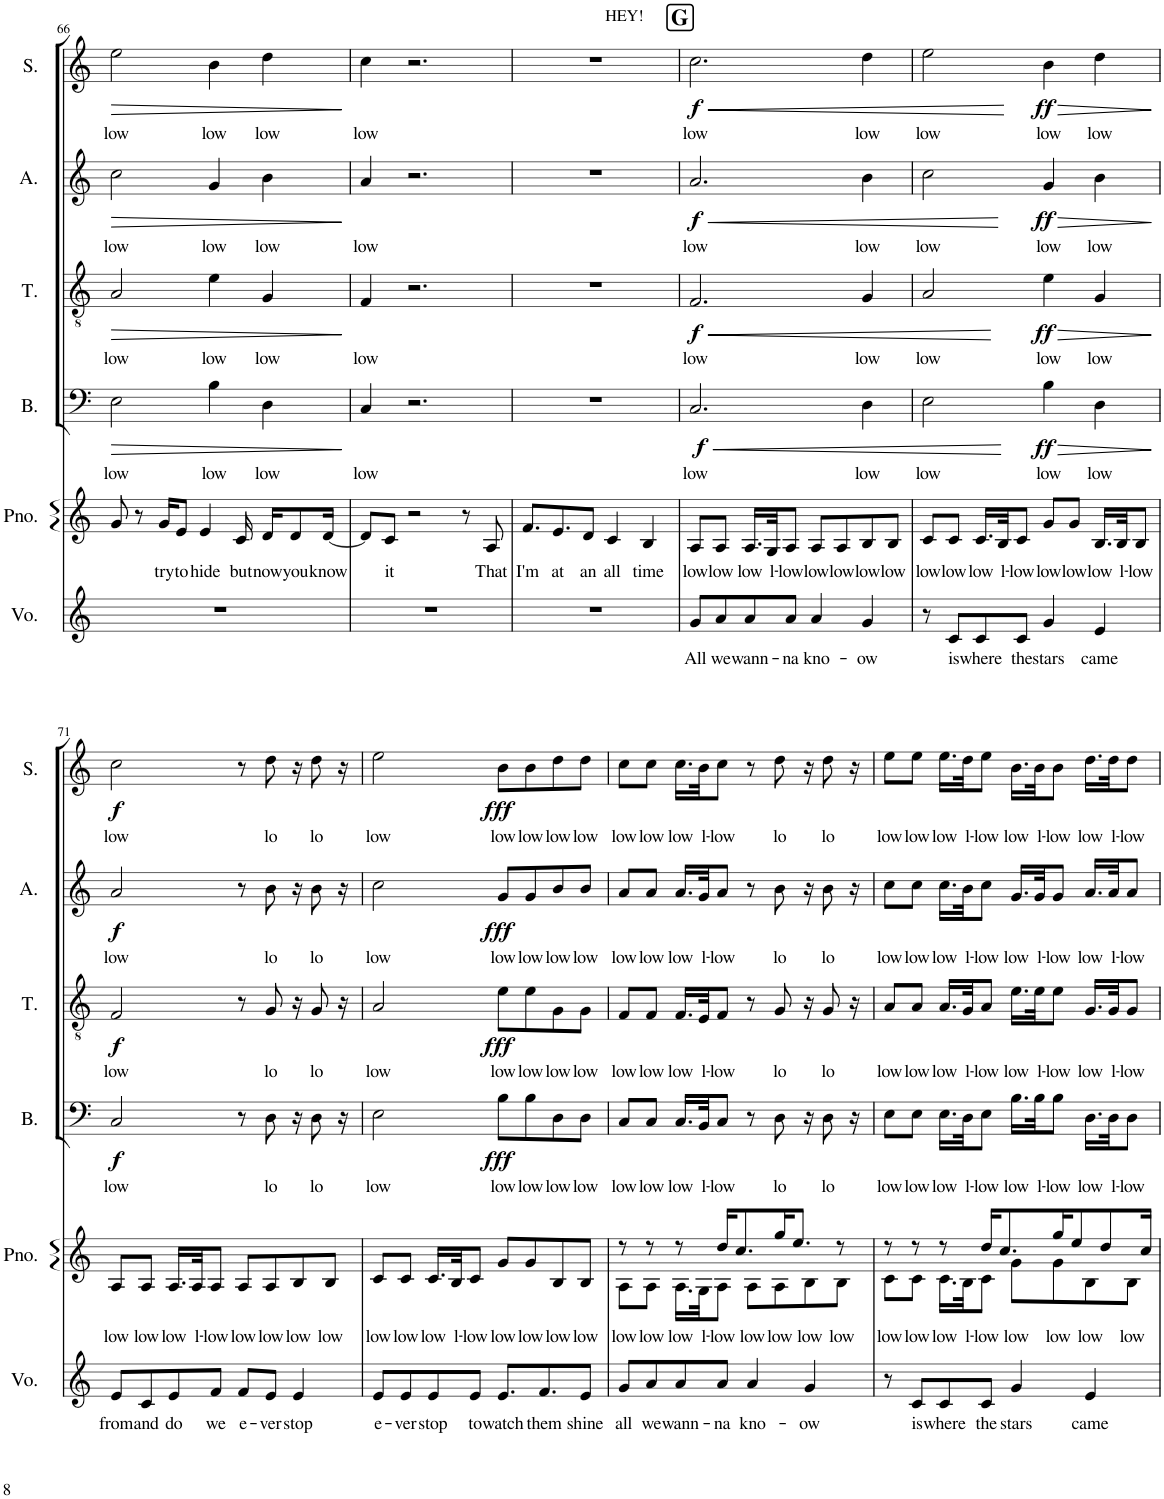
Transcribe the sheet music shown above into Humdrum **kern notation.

**kern	**text	**kern	**text	**kern	**text	**dynam	**kern	**text	**dynam	**kern	**text	**dynam	**kern	**text	**dynam
*part6	*part6	*part5	*part5	*part4	*part4	*part4	*part3	*part3	*part3	*part2	*part2	*part2	*part1	*part1	*part1
*staff6	*staff6	*staff5	*staff5	*staff4	*staff4	*staff4	*staff3	*staff3	*staff3	*staff2	*staff2	*staff2	*staff1	*staff1	*staff1
*I"Solo 2	*	*I"Solo 1	*	*I"Bass	*	*	*I"Tenor	*	*	*I"Alto	*	*	*I"Soprano	*	*
*	*	*	*	*I'B.	*	*	*I'T.	*	*	*I'A.	*	*	*I'S.	*	*
!!LO:PB:g=z
*clefG2	*	*clefG2	*	*clefF4	*	*	*clefGv2	*	*	*clefG2	*	*	*clefG2	*	*
*k[]	*	*k[]	*	*k[]	*	*	*k[]	*	*	*k[]	*	*	*k[]	*	*
*M4/4	*	*M4/4	*	*M4/4	*	*	*M4/4	*	*	*M4/4	*	*	*M4/4	*	*
=66	=66	=66	=66	=66	=66	=66	=66	=66	=66	=66	=66	=66	=66	=66	=66
!	!	!	!	!	!LO:LY:b	!LO:HP:b	!	!LO:LY:b	!LO:HP:b	!	!LO:LY:b	!LO:HP:b	!	!LO:LY:b	!LO:HP:b
1r	.	8g/	.	2E\	low	>	2A/	low	>	2cc\	low	>	2ee\	low	>
.	.	8r	.	.	.	.	.	.	.	.	.	.	.	.	.
!	!	!	!LO:LY:b	!	!	!	!	!	!	!	!	!	!	!	!
.	.	16g/KL	try	.	.	.	.	.	.	.	.	.	.	.	.
!	!	!	!LO:LY:b	!	!	!	!	!	!	!	!	!	!	!	!
.	.	8e/J	to	.	.	.	.	.	.	.	.	.	.	.	.
!	!	!	!LO:LY:b	!	!	!	!	!	!	!	!	!	!	!	!
.	.	4e/	hide	.	.	.	.	.	.	.	.	.	.	.	.
!	!	!	!	!	!LO:LY:b	!	!	!LO:LY:b	!	!	!LO:LY:b	!	!	!LO:LY:b	!
.	.	.	.	4B\	low	.	4e\	low	.	4g/	low	.	4b\	low	.
!	!	!	!LO:LY:b	!	!	!	!	!	!	!	!	!	!	!	!
.	.	16c/	but	.	.	.	.	.	.	.	.	.	.	.	.
!	!	!	!LO:LY:b	!	!LO:LY:b	!	!	!LO:LY:b	!	!	!LO:LY:b	!	!	!LO:LY:b	!
.	.	16d/KL	now	4D\	low	.	4G/	low	.	4b\	low	.	4dd\	low	.
!	!	!	!LO:LY:b	!	!	!	!	!	!	!	!	!	!	!	!
.	.	8d/	you	.	.	.	.	.	.	.	.	.	.	.	.
!	!	!	!LO:LY:b	!	!	!	!	!	!	!	!	!	!	!	!
.	.	[16d/Jk	know	.	.	.	.	.	.	.	.	.	.	.	.
.	.	.	.	.	.	]	.	.	]	.	.	]	.	.	]
=67	=67	=67	=67	=67	=67	=67	=67	=67	=67	=67	=67	=67	=67	=67	=67
!	!	!	!	!	!LO:LY:b	!	!	!LO:LY:b	!	!	!LO:LY:b	!	!	!LO:LY:b	!
1r	.	8d/L]	.	4C/	low	.	4F/	low	.	4a/	low	.	4cc\	low	.
!	!	!	!LO:LY:b	!	!	!	!	!	!	!	!	!	!	!	!
.	.	8c/J	it	.	.	.	.	.	.	.	.	.	.	.	.
.	.	2r	.	2.r	.	.	2.r	.	.	2.r	.	.	2.r	.	.
.	.	8r	.	.	.	.	.	.	.	.	.	.	.	.	.
!	!	!	!LO:LY:b	!	!	!	!	!	!	!	!	!	!	!	!
.	.	8A/	That	.	.	.	.	.	.	.	.	.	.	.	.
=68	=68	=68	=68	=68	=68	=68	=68	=68	=68	=68	=68	=68	=68	=68	=68
!	!	!	!LO:LY:b	!	!	!	!	!	!	!	!	!	!	!	!
1r	.	8.f/L	I'm	1r	.	.	1r	.	.	1r	.	.	1r	.	.
!	!	!	!LO:LY:b	!	!	!	!	!	!	!	!	!	!	!	!
.	.	8.e/	at	.	.	.	.	.	.	.	.	.	.	.	.
!	!	!	!LO:LY:b	!	!	!	!	!	!	!	!	!	!	!	!
.	.	8d/J	an	.	.	.	.	.	.	.	.	.	.	.	.
!	!	!	!LO:LY:b	!	!	!	!	!	!	!	!	!	!	!	!
.	.	4c/	all	.	.	.	.	.	.	.	.	.	.	.	.
!	!	!	!LO:LY:b	!	!	!	!	!	!	!	!	!	!	!	!
.	.	4B/	time	.	.	.	.	.	.	.	.	.	.	.	.
!!LO:REH:place=s1:a:B:cj:fs=14:t=G
=69	=69	=69	=69	=69	=69	=69	=69	=69	=69	=69	=69	=69	=69	=69	=69
!	!	!	!	!	!	!	!	!	!	!	!	!	!LO:TX:a:t=HEY!	!	!
!	!LO:LY:b	!	!LO:LY:b	!	!LO:LY:b	!LO:HP:b	!	!LO:LY:b	!LO:HP:b	!	!LO:LY:b	!LO:HP:b	!	!LO:LY:b	!LO:HP:b
!	!	!	!	!	!	!LO:DY:n=1:b	!	!	!LO:DY:n=1:b	!	!	!LO:DY:n=1:b	!	!	!LO:DY:n=1:b
8g/L	All	8A/L	low	2.C/	low	< f	2.F/	low	< f	2.a/	low	< f	2.cc\	low	< f
!	!LO:LY:b	!	!LO:LY:b	!	!	!	!	!	!	!	!	!	!	!	!
8a/	we	8A/J	low	.	.	.	.	.	.	.	.	.	.	.	.
!	!LO:LY:b	!	!LO:LY:b	!	!	!	!	!	!	!	!	!	!	!	!
8a/	wann-	16.A/LL	low	.	.	.	.	.	.	.	.	.	.	.	.
!	!	!	!LO:LY:b	!	!	!	!	!	!	!	!	!	!	!	!
.	.	32G/JK	l-	.	.	.	.	.	.	.	.	.	.	.	.
!	!LO:LY:b	!	!LO:LY:b	!	!	!	!	!	!	!	!	!	!	!	!
8a/J	-na	8A/J	-low	.	.	.	.	.	.	.	.	.	.	.	.
!	!LO:LY:b	!	!LO:LY:b	!	!	!	!	!	!	!	!	!	!	!	!
4a/	kno-	8A/L	low	.	.	.	.	.	.	.	.	.	.	.	.
!	!	!	!LO:LY:b	!	!	!	!	!	!	!	!	!	!	!	!
.	.	8A/	low	.	.	.	.	.	.	.	.	.	.	.	.
!	!LO:LY:b	!	!LO:LY:b	!	!LO:LY:b	!	!	!LO:LY:b	!	!	!LO:LY:b	!	!	!LO:LY:b	!
4g/	-ow	8B/	low	4D\	low	.	4G/	low	.	4b\	low	.	4dd\	low	.
!	!	!	!LO:LY:b	!	!	!	!	!	!	!	!	!	!	!	!
.	.	8B/J	low	.	.	.	.	.	.	.	.	.	.	.	.
.	.	.	.	.	.	[	.	.	[	.	.	[	.	.	[
=70	=70	=70	=70	=70	=70	=70	=70	=70	=70	=70	=70	=70	=70	=70	=70
!	!	!	!LO:LY:b	!	!LO:LY:b	!	!	!LO:LY:b	!	!	!LO:LY:b	!	!	!LO:LY:b	!
8r	.	8c/L	low	2E\	low	.	2A/	low	.	2cc\	low	.	2ee\	low	.
!	!LO:LY:b	!	!LO:LY:b	!	!	!	!	!	!	!	!	!	!	!	!
8c/L	is	8c/J	low	.	.	.	.	.	.	.	.	.	.	.	.
!	!LO:LY:b	!	!LO:LY:b	!	!	!	!	!	!	!	!	!	!	!	!
8c/	where	16.c/LL	low	.	.	.	.	.	.	.	.	.	.	.	.
!	!	!	!LO:LY:b	!	!	!	!	!	!	!	!	!	!	!	!
.	.	32B/JK	l-	.	.	.	.	.	.	.	.	.	.	.	.
!	!LO:LY:b	!	!LO:LY:b	!	!	!	!	!	!	!	!	!	!	!	!
8c/J	the	8c/J	-low	.	.	.	.	.	.	.	.	.	.	.	.
!	!LO:LY:b	!	!LO:LY:b	!	!LO:LY:b	!LO:HP:b	!	!LO:LY:b	!LO:HP:b	!	!LO:LY:b	!LO:HP:b	!	!LO:LY:b	!LO:HP:b
!	!	!	!	!	!	!LO:DY:n=1:b	!	!	!LO:DY:n=1:b	!	!	!LO:DY:n=1:b	!	!	!LO:DY:n=1:b
4g/	stars	8g/L	low	4B\	low	> ff	4e\	low	> ff	4g/	low	> ff	4b\	low	> ff
!	!	!	!LO:LY:b	!	!	!	!	!	!	!	!	!	!	!	!
.	.	8g/J	low	.	.	.	.	.	.	.	.	.	.	.	.
!	!LO:LY:b	!	!LO:LY:b	!	!LO:LY:b	!	!	!LO:LY:b	!	!	!LO:LY:b	!	!	!LO:LY:b	!
4e/	came	16.B/LL	low	4D\	low	.	4G/	low	.	4b\	low	.	4dd\	low	.
!	!	!	!LO:LY:b	!	!	!	!	!	!	!	!	!	!	!	!
.	.	32B/JK	l-	.	.	.	.	.	.	.	.	.	.	.	.
!	!	!	!LO:LY:b	!	!	!	!	!	!	!	!	!	!	!	!
.	.	8B/J	-low	.	.	.	.	.	.	.	.	.	.	.	.
.	.	.	.	.	.	]	.	.	]	.	.	]	.	.	]
!!LO:LB:g=z
=71	=71	=71	=71	=71	=71	=71	=71	=71	=71	=71	=71	=71	=71	=71	=71
!	!LO:LY:b	!	!LO:LY:b	!	!LO:LY:b	!LO:DY:b	!	!LO:LY:b	!LO:DY:b	!	!LO:LY:b	!LO:DY:b	!	!LO:LY:b	!LO:DY:b
8e/L	from	8A/L	low	2C/	low	f	2F/	low	f	2a/	low	f	2cc\	low	f
!	!LO:LY:b	!	!LO:LY:b	!	!	!	!	!	!	!	!	!	!	!	!
8c/	and	8A/J	low	.	.	.	.	.	.	.	.	.	.	.	.
!	!LO:LY:b	!	!LO:LY:b	!	!	!	!	!	!	!	!	!	!	!	!
8e/	do	16.A/LL	low	.	.	.	.	.	.	.	.	.	.	.	.
!	!	!	!LO:LY:b	!	!	!	!	!	!	!	!	!	!	!	!
.	.	32A/JK	l-	.	.	.	.	.	.	.	.	.	.	.	.
!	!LO:LY:b	!	!LO:LY:b	!	!	!	!	!	!	!	!	!	!	!	!
8f/J	we	8A/J	-low	.	.	.	.	.	.	.	.	.	.	.	.
!	!LO:LY:b	!	!LO:LY:b	!	!	!	!	!	!	!	!	!	!	!	!
8f/L	e-	8A/L	low	8r	.	.	8r	.	.	8r	.	.	8r	.	.
!	!LO:LY:b	!	!LO:LY:b	!	!LO:LY:b	!	!	!LO:LY:b	!	!	!LO:LY:b	!	!	!LO:LY:b	!
8e/J	-ver	8A/	low	8D\	lo	.	8G/	lo	.	8b\	lo	.	8dd\	lo	.
!	!LO:LY:b	!	!LO:LY:b	!	!	!	!	!	!	!	!	!	!	!	!
4e/	stop	8B/	low	16r	.	.	16r	.	.	16r	.	.	16r	.	.
!	!	!	!	!	!LO:LY:b	!	!	!LO:LY:b	!	!	!LO:LY:b	!	!	!LO:LY:b	!
.	.	.	.	8D\	lo	.	8G/	lo	.	8b\	lo	.	8dd\	lo	.
!	!	!	!LO:LY:b	!	!	!	!	!	!	!	!	!	!	!	!
.	.	8B/J	low	.	.	.	.	.	.	.	.	.	.	.	.
.	.	.	.	16r	.	.	16r	.	.	16r	.	.	16r	.	.
=72	=72	=72	=72	=72	=72	=72	=72	=72	=72	=72	=72	=72	=72	=72	=72
!	!LO:LY:b	!	!LO:LY:b	!	!LO:LY:b	!	!	!LO:LY:b	!	!	!LO:LY:b	!	!	!LO:LY:b	!
8e/L	e-	8c/L	low	2E\	low	.	2A/	low	.	2cc\	low	.	2ee\	low	.
!	!LO:LY:b	!	!LO:LY:b	!	!	!	!	!	!	!	!	!	!	!	!
8e/	-ver	8c/J	low	.	.	.	.	.	.	.	.	.	.	.	.
!	!LO:LY:b	!	!LO:LY:b	!	!	!	!	!	!	!	!	!	!	!	!
8e/	stop	16.c/LL	low	.	.	.	.	.	.	.	.	.	.	.	.
!	!	!	!LO:LY:b	!	!	!	!	!	!	!	!	!	!	!	!
.	.	32B/JK	l-	.	.	.	.	.	.	.	.	.	.	.	.
!	!LO:LY:b	!	!LO:LY:b	!	!	!	!	!	!	!	!	!	!	!	!
8e/J	to	8c/J	-low	.	.	.	.	.	.	.	.	.	.	.	.
!	!LO:LY:b	!	!LO:LY:b	!	!LO:LY:b	!LO:DY:b	!	!LO:LY:b	!LO:DY:b	!	!LO:LY:b	!LO:DY:b	!	!LO:LY:b	!LO:DY:b
8.e/L	watch	8g/L	low	8B\L	low	fff	8e\L	low	fff	8g/L	low	fff	8b\L	low	fff
!	!	!	!LO:LY:b	!	!LO:LY:b	!	!	!LO:LY:b	!	!	!LO:LY:b	!	!	!LO:LY:b	!
.	.	8g/	low	8B\	low	.	8e\	low	.	8g/	low	.	8b\	low	.
!	!LO:LY:b	!	!	!	!	!	!	!	!	!	!	!	!	!	!
8.f/	them	.	.	.	.	.	.	.	.	.	.	.	.	.	.
!	!	!	!LO:LY:b	!	!LO:LY:b	!	!	!LO:LY:b	!	!	!LO:LY:b	!	!	!LO:LY:b	!
.	.	8B/	low	8D\	low	.	8G\	low	.	8b/	low	.	8dd\	low	.
!	!LO:LY:b	!	!LO:LY:b	!	!LO:LY:b	!	!	!LO:LY:b	!	!	!LO:LY:b	!	!	!LO:LY:b	!
8e/J	shine	8B/J	low	8D\J	low	.	8G\J	low	.	8b/J	low	.	8dd\J	low	.
=73	=73	=73	=73	=73	=73	=73	=73	=73	=73	=73	=73	=73	=73	=73	=73
!	!LO:LY:b	!	!LO:LY:b	!	!LO:LY:b	!	!	!LO:LY:b	!	!	!LO:LY:b	!	!	!LO:LY:b	!
*	*	*^	*	*	*	*	*	*	*	*	*	*	*	*	*
8g/L	all	8r	8A\L	low	8C/L	low	.	8F/L	low	.	8a/L	low	.	8cc\L	low	.
!	!LO:LY:b	!	!	!LO:LY:b	!	!LO:LY:b	!	!	!LO:LY:b	!	!	!LO:LY:b	!	!	!LO:LY:b	!
8a/	we	8r	8A\J	low	8C/J	low	.	8F/J	low	.	8a/J	low	.	8cc\J	low	.
!	!LO:LY:b	!	!	!LO:LY:b	!	!LO:LY:b	!	!	!LO:LY:b	!	!	!LO:LY:b	!	!	!LO:LY:b	!
8a/	wann-	8r	16.A\LL	low	16.C/LL	low	.	16.F/LL	low	.	16.a/LL	low	.	16.cc\LL	low	.
!	!	!	!	!LO:LY:b	!	!LO:LY:b	!	!	!LO:LY:b	!	!	!LO:LY:b	!	!	!LO:LY:b	!
.	.	.	32G\JK	l-	32BB/JK	l-	.	32E/JK	l-	.	32g/JK	l-	.	32b\JK	l-	.
!	!LO:LY:b	!	!	!LO:LY:b	!	!LO:LY:b	!	!	!LO:LY:b	!	!	!LO:LY:b	!	!	!LO:LY:b	!
8a/J	-na	16dd/KL	8A\J	-low	8C/J	-low	.	8F/J	-low	.	8a/J	-low	.	8cc\J	-low	.
.	.	8.cc/	.	.	.	.	.	.	.	.	.	.	.	.	.	.
!	!LO:LY:b	!	!	!LO:LY:b	!	!	!	!	!	!	!	!	!	!	!	!
4a/	kno-	.	8A\L	low	8r	.	.	8r	.	.	8r	.	.	8r	.	.
!	!	!	!	!LO:LY:b	!	!LO:LY:b	!	!	!LO:LY:b	!	!	!LO:LY:b	!	!	!LO:LY:b	!
.	.	16gg/K	8A\	low	8D\	lo	.	8G/	lo	.	8b\	lo	.	8dd\	lo	.
.	.	8.ee/J	.	.	.	.	.	.	.	.	.	.	.	.	.	.
!	!LO:LY:b	!	!	!LO:LY:b	!	!	!	!	!	!	!	!	!	!	!	!
4g/	-ow	.	8B\	low	16r	.	.	16r	.	.	16r	.	.	16r	.	.
!	!	!	!	!	!	!LO:LY:b	!	!	!LO:LY:b	!	!	!LO:LY:b	!	!	!LO:LY:b	!
.	.	.	.	.	8D\	lo	.	8G/	lo	.	8b\	lo	.	8dd\	lo	.
!	!	!	!	!LO:LY:b	!	!	!	!	!	!	!	!	!	!	!	!
.	.	8r	8B\J	low	.	.	.	.	.	.	.	.	.	.	.	.
.	.	.	.	.	16r	.	.	16r	.	.	16r	.	.	16r	.	.
=74	=74	=74	=74	=74	=74	=74	=74	=74	=74	=74	=74	=74	=74	=74	=74	=74
!	!	!	!	!LO:LY:b	!	!LO:LY:b	!	!	!LO:LY:b	!	!	!LO:LY:b	!	!	!LO:LY:b	!
8r	.	8r	8c\L	low	8E\L	low	.	8A/L	low	.	8cc\L	low	.	8ee\L	low	.
!	!LO:LY:b	!	!	!LO:LY:b	!	!LO:LY:b	!	!	!LO:LY:b	!	!	!LO:LY:b	!	!	!LO:LY:b	!
8c/L	is	8r	8c\J	low	8E\J	low	.	8A/J	low	.	8cc\J	low	.	8ee\J	low	.
!	!LO:LY:b	!	!	!LO:LY:b	!	!LO:LY:b	!	!	!LO:LY:b	!	!	!LO:LY:b	!	!	!LO:LY:b	!
8c/	where	8r	16.c\LL	low	16.E\LL	low	.	16.A/LL	low	.	16.cc\LL	low	.	16.ee\LL	low	.
!	!	!	!	!LO:LY:b	!	!LO:LY:b	!	!	!LO:LY:b	!	!	!LO:LY:b	!	!	!LO:LY:b	!
.	.	.	32B\JK	l-	32D\JK	l-	.	32G/JK	l-	.	32b\JK	l-	.	32dd\JK	l-	.
!	!LO:LY:b	!	!	!LO:LY:b	!	!LO:LY:b	!	!	!LO:LY:b	!	!	!LO:LY:b	!	!	!LO:LY:b	!
8c/J	the	16dd/KL	8c\J	-low	8E\J	-low	.	8A/J	-low	.	8cc\J	-low	.	8ee\J	-low	.
.	.	8.cc/	.	.	.	.	.	.	.	.	.	.	.	.	.	.
!	!LO:LY:b	!	!	!LO:LY:b	!	!LO:LY:b	!	!	!LO:LY:b	!	!	!LO:LY:b	!	!	!LO:LY:b	!
4g/	stars	.	8g\L	low	16.B\LL	low	.	16.e\LL	low	.	16.g/LL	low	.	16.b\LL	low	.
!	!	!	!	!	!	!LO:LY:b	!	!	!LO:LY:b	!	!	!LO:LY:b	!	!	!LO:LY:b	!
.	.	.	.	.	32B\JK	l-	.	32e\JK	l-	.	32g/JK	l-	.	32b\JK	l-	.
!	!	!	!	!LO:LY:b	!	!LO:LY:b	!	!	!LO:LY:b	!	!	!LO:LY:b	!	!	!LO:LY:b	!
.	.	16gg/K	8g\	low	8B\J	-low	.	8e\J	-low	.	8g/J	-low	.	8b\J	-low	.
.	.	8ee/	.	.	.	.	.	.	.	.	.	.	.	.	.	.
!	!LO:LY:b	!	!	!LO:LY:b	!	!LO:LY:b	!	!	!LO:LY:b	!	!	!LO:LY:b	!	!	!LO:LY:b	!
4e/	came	.	8B\	low	16.D\LL	low	.	16.G/LL	low	.	16.a/LL	low	.	16.dd\LL	low	.
.	.	8dd/	.	.	.	.	.	.	.	.	.	.	.	.	.	.
!	!	!	!	!	!	!LO:LY:b	!	!	!LO:LY:b	!	!	!LO:LY:b	!	!	!LO:LY:b	!
.	.	.	.	.	32D\JK	l-	.	32G/JK	l-	.	32a/JK	l-	.	32dd\JK	l-	.
!	!	!	!	!LO:LY:b	!	!LO:LY:b	!	!	!LO:LY:b	!	!	!LO:LY:b	!	!	!LO:LY:b	!
.	.	.	8B\J	low	8D\J	-low	.	8G/J	-low	.	8a/J	-low	.	8dd\J	-low	.
.	.	16cc/Jk	.	.	.	.	.	.	.	.	.	.	.	.	.	.
*	*	*v	*v	*	*	*	*	*	*	*	*	*	*	*	*	*
=	=	=	=	=	=	=	=	=	=	=	=	=	=	=	=
*-	*-	*-	*-	*-	*-	*-	*-	*-	*-	*-	*-	*-	*-	*-	*-
